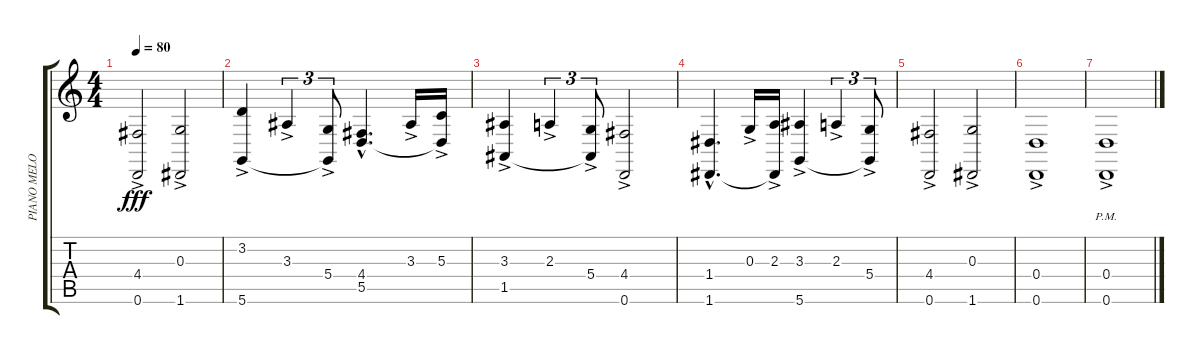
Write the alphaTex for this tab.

\track ("PIANO MELODIE" "PIANO MELO") {instrument acousticgrandpiano}
\staff {score tabs}
\tuning (E4 B3 G3 D3 A2 D2) {hide}
\ts (4 4)
\tempo 80
\clef g2
\ks c
(4.4{ac} 0.6).2{dy fff} (0.3{ac} 1.6).2 |
(3.2{ac} 5.6).4 3.3{ac}.4{tu (3 2)} (5.4{ac} 5.6{t}).8{tu (3 2)} (4.4{hac} 5.5{hac}).4{d} 3.3{ac}.16 (5.3{ac} 5.5{t}).16 |
(3.3{ac} 1.5).4 2.3{ac}.4{tu (3 2)} (5.4{ac} 1.5{t}).8{tu (3 2)} (4.4{ac} 0.6).2 |
(1.4{hac} 1.6{hac}).4{d} 0.3{ac}.16 (2.3{ac} 1.6{t}).16 (3.3{ac} 5.6).4 2.3{ac}.4{tu (3 2)} (5.4{ac} 5.6{t}).8{tu (3 2)} |
(4.4{ac} 0.6).2 (0.3{ac} 1.6).2 |
(0.4{ac} 0.6{ac}).1 |
(0.4{ac pm} 0.6{ac pm}).1
